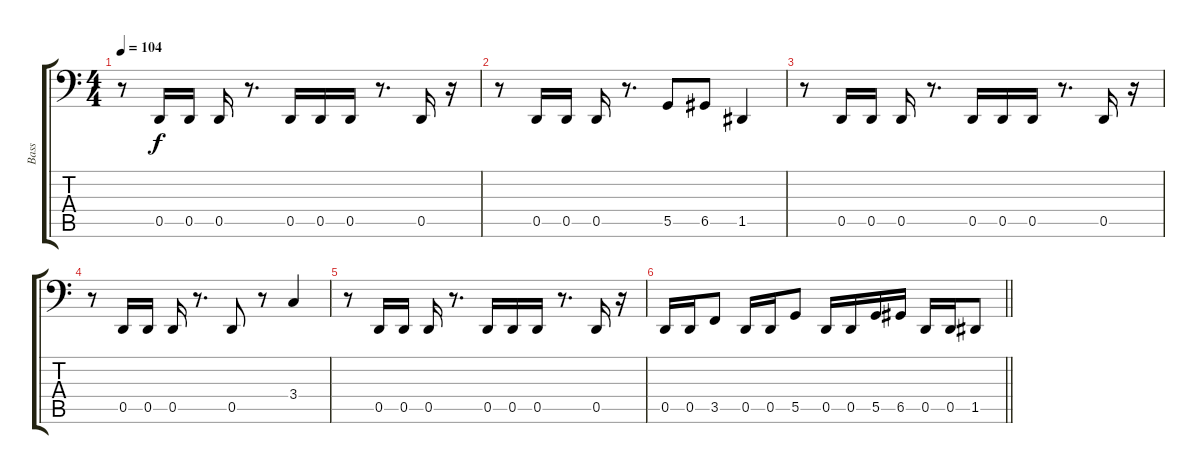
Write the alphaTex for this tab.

\track ("Bass" "Bass") {instrument electricbassfinger}
\staff {score tabs}
\tuning (C3 G2 D2 A1 D1 A0) {hide}
\ts (4 4)
\tempo 104
\clef f4
\ks c
r.8{dy f} 0.5.16 0.5.16 0.5.16 r.8{d} 0.5.16 0.5.16 0.5.16 r.8{d} 0.5.16 r.16 |
r.8 0.5.16 0.5.16 0.5.16 r.8{d} 5.5.8 6.5.8 1.5.4 |
r.8 0.5.16 0.5.16 0.5.16 r.8{d} 0.5.16 0.5.16 0.5.16 r.8{d} 0.5.16 r.16 |
r.8 0.5.16 0.5.16 0.5.16 r.8{d} 0.5.8 r.8 3.4.4 |
r.8 0.5.16 0.5.16 0.5.16 r.8{d} 0.5.16 0.5.16 0.5.16 r.8{d} 0.5.16 r.16 |
\barLineRight lightlight
0.5.16 0.5.16 3.5.8 0.5.16 0.5.16 5.5.8 0.5.16 0.5.16 5.5.16 6.5.16 0.5.16 0.5.16 1.5.8
